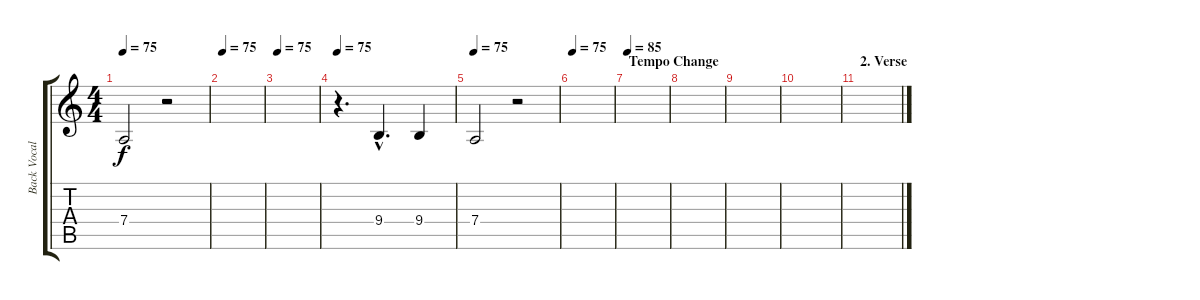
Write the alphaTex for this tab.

\track ("Back Vocal" "Back Vocal") {instrument oboe}
\staff {score tabs}
\tuning (E4 B3 G3 D3 A2 E2) {hide}
\ts (4 4)
\tempo 75
\clef g2
\ks c
7.4.2{dy f} r.2 |
\tempo 70
\tempo 75
|
\tempo 75
|
\tempo 75
r.4{d} 9.4{hac}.4{d} 9.4.4 |
\tempo 75
7.4.2 r.2 |
\tempo 75
|
\section ("" "Tempo Change")
\tempo 85
|
|
|
|
\section ("" "2. Verse")
